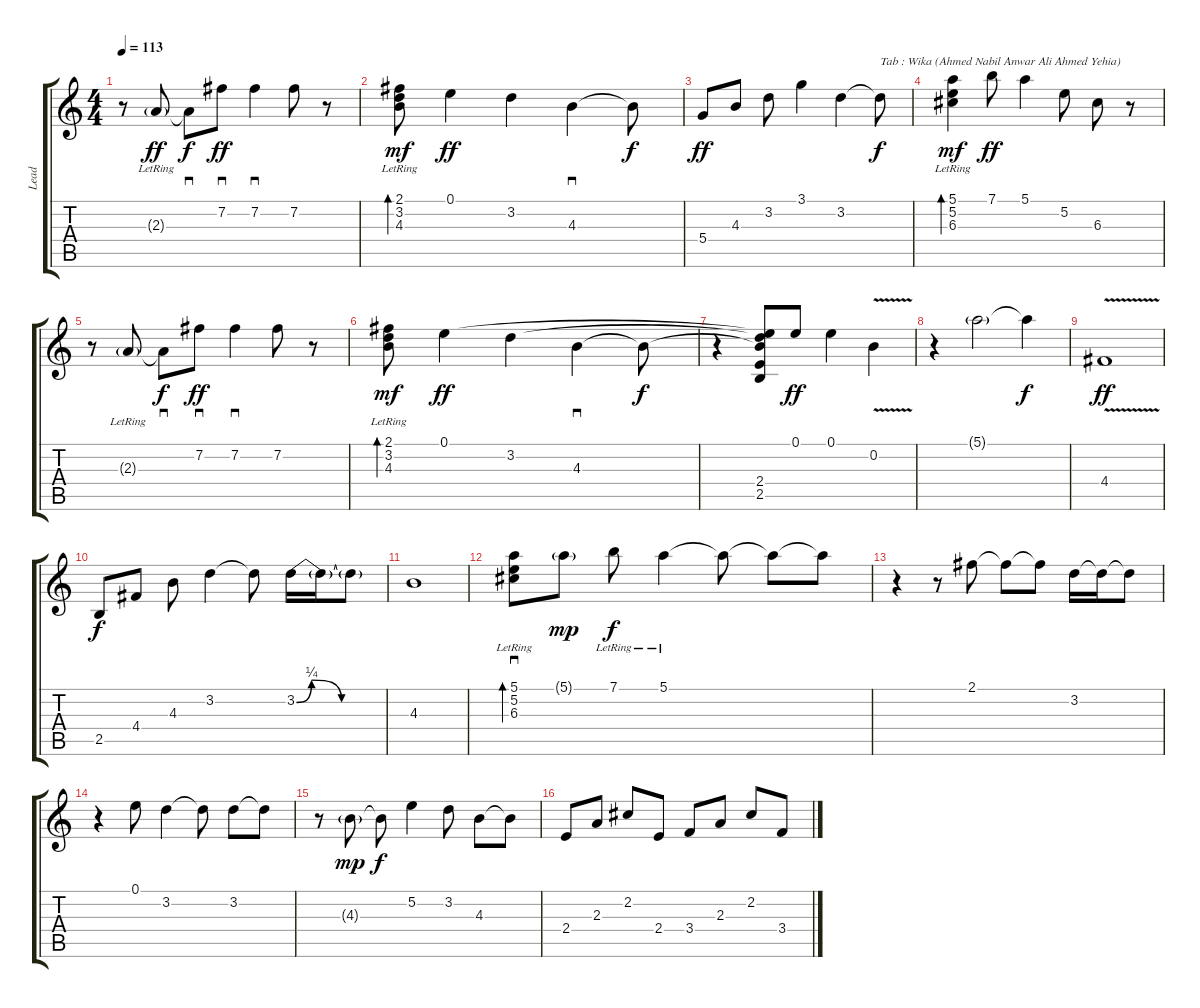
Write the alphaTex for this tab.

\track ("Lead " "Lead ") {instrument electricguitarjazz}
\staff {score tabs}
\tuning (E4 B3 G3 D3 A2 E2) {hide}
\ts (4 4)
\tempo 113
\clef g2
\ks c
r.8{dy ff instrument electricguitarjazz} 2.3{g lr}.8 2.3{t}.8{sd dy f} 7.2.8{sd dy ff} 7.2.4{sd} 7.2.8 r.8 |
(2.1{lr} 3.2{lr} 4.3{lr}).8{bd 240 dy mf} 0.1.4{dy ff} 3.2.4 4.3.4{sd} 4.3{t}.8{dy f} |
5.4.8{dy ff} 4.3.8 3.2.8 3.1.4 3.2.4 3.2{t}.8{txt "Tab : Wika (Ahmed Nabil Anwar Ali Ahmed Yehia) " dy f} |
(5.1{lr} 5.2{lr} 6.3{lr}).4{bd 240 dy mf} 7.1.8{dy ff} 5.1.4 5.2.8 6.3.8 r.8 |
r.8 2.3{g lr}.8 2.3{t}.8{sd dy f} 7.2.8{sd dy ff} 7.2.4{sd} 7.2.8 r.8 |
(2.1{lr} 3.2{lr} 4.3{lr}).8{bd 240 dy mf} 0.1.4{dy ff} 3.2.4 4.3.4{sd} 4.3{t}.8{dy f} |
r.4 (0.1{t} 3.2{t} 4.3{t} 2.4 2.5).8 0.1.8{dy ff} 0.1.4 0.2{v}.4 |
r.4 5.1{g}.2 5.1{t}.4{dy f} |
4.4{v}.1{dy ff} |
2.5.8{dy f} 4.4.8 4.3.8 3.2.4 3.2{t}.8 3.2{be (custom 0 0 10 1 30 0 60 0)}.16 3.2{t}.16 3.2{t}.8 |
4.3.1 |
(5.1{lr} 5.2{lr} 6.3{lr}).8{sd bd 240} 5.1{g}.8{dy mp} 7.1{lr}.8{dy f} 5.1{lr}.4 5.1{t}.8 5.1{t}.8 5.1{t}.8 |
r.4 r.8 2.1.8 2.1{t}.8 2.1{t}.8 3.2.16 3.2{t}.16 3.2{t}.8 |
r.4 0.1.8 3.2.4 3.2{t}.8 3.2.8 3.2{t}.8 |
r.8 4.3{g}.8{dy mp} 4.3{t}.8{dy f} 5.2.4 3.2.8 4.3.8 4.3{t}.8 |
2.4.8 2.3.8 2.2.8 2.4.8 3.4.8 2.3.8 2.2.8 3.4.8
